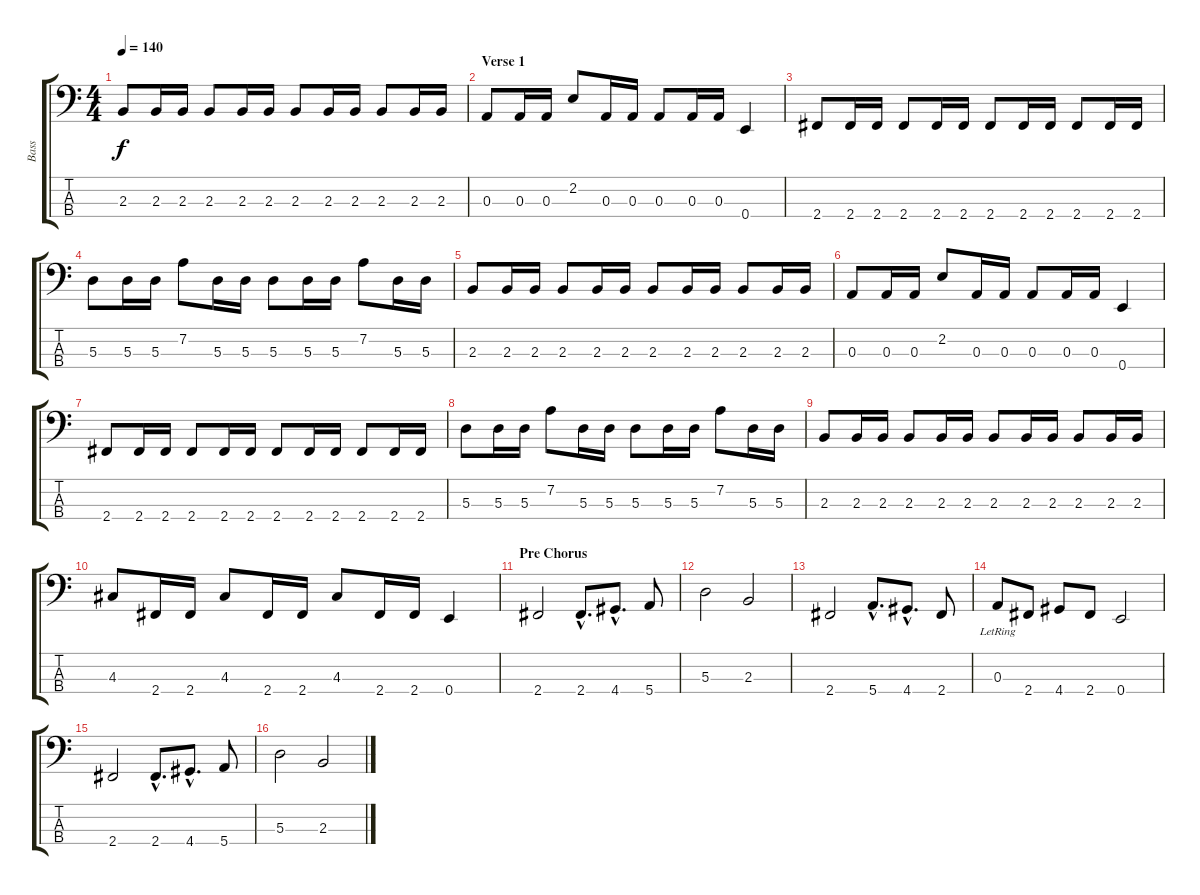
\track ("Bass" "Bass") {instrument electricbasspick}
\staff {score tabs}
\tuning (G2 D2 A1 E1) {hide}
\ts (4 4)
\tempo 140
\clef f4
\ks c
2.3.8{dy f} 2.3.16 2.3.16 2.3.8 2.3.16 2.3.16 2.3.8 2.3.16 2.3.16 2.3.8 2.3.16 2.3.16 |
\section ("" "Verse 1")
0.3.8 0.3.16 0.3.16 2.2.8 0.3.16 0.3.16 0.3.8 0.3.16 0.3.16 0.4.4 |
2.4.8 2.4.16 2.4.16 2.4.8 2.4.16 2.4.16 2.4.8 2.4.16 2.4.16 2.4.8 2.4.16 2.4.16 |
5.3.8 5.3.16 5.3.16 7.2.8 5.3.16 5.3.16 5.3.8 5.3.16 5.3.16 7.2.8 5.3.16 5.3.16 |
2.3.8 2.3.16 2.3.16 2.3.8 2.3.16 2.3.16 2.3.8 2.3.16 2.3.16 2.3.8 2.3.16 2.3.16 |
0.3.8 0.3.16 0.3.16 2.2.8 0.3.16 0.3.16 0.3.8 0.3.16 0.3.16 0.4.4 |
2.4.8 2.4.16 2.4.16 2.4.8 2.4.16 2.4.16 2.4.8 2.4.16 2.4.16 2.4.8 2.4.16 2.4.16 |
5.3.8 5.3.16 5.3.16 7.2.8 5.3.16 5.3.16 5.3.8 5.3.16 5.3.16 7.2.8 5.3.16 5.3.16 |
2.3.8 2.3.16 2.3.16 2.3.8 2.3.16 2.3.16 2.3.8 2.3.16 2.3.16 2.3.8 2.3.16 2.3.16 |
4.3.8 2.4.16 2.4.16 4.3.8 2.4.16 2.4.16 4.3.8 2.4.16 2.4.16 0.4.4 |
\section ("" "Pre Chorus")
2.4.2 2.4{hac}.8{d} 4.4{hac}.8{d} 5.4.8 |
5.3.2 2.3.2 |
2.4.2 5.4{hac}.8{d} 4.4{hac}.8{d} 2.4.8 |
0.3{lr}.8 2.4.8 4.4.8 2.4.8 0.4.2 |
2.4.2 2.4{hac}.8{d} 4.4{hac}.8{d} 5.4.8 |
5.3.2 2.3.2
